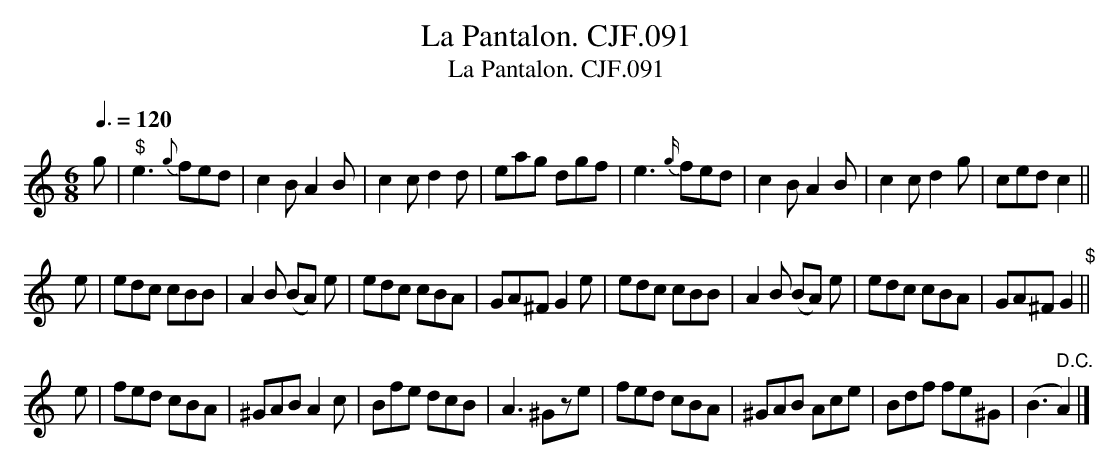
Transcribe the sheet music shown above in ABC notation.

X:1
T:Pantalon. CJF.091, La
T:La Pantalon. CJF.091
M:6/8
L:1/8
Q:3/8=120
K:C
g|"$"e3{g./}fed|c2B A2B|c2c d2d|eag dgf|\
e3 {g/}fed|c2B A2B|c2c d2g|ced c2||
e|edc cBB|A2B (BA) e|edc cBA|GA^F G2e|\
edc cBB|A2B (BA) e|edc cBA|GA^F G2"$"||
e|fed cBA|^GAB A2c|Bfe dcB|A3 ^Gze|\
fed cBA|^GAB Ace|Bdf fe^G|(B3 " D.C."A2)|]
